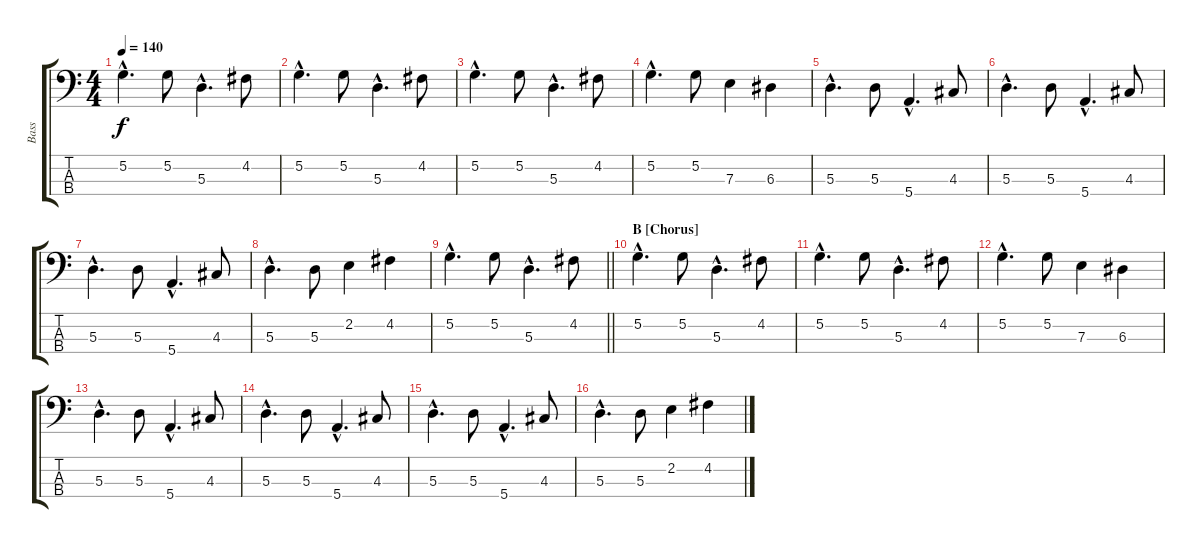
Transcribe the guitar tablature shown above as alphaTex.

\track ("Bass" "Bass") {instrument electricbassfinger}
\staff {score tabs}
\tuning (G2 D2 A1 E1) {hide}
\ts (4 4)
\tempo 140
\clef f4
\ks c
5.2{hac}.4{d dy f} 5.2.8 5.3{hac}.4{d} 4.2.8 |
5.2{hac}.4{d} 5.2.8 5.3{hac}.4{d} 4.2.8 |
5.2{hac}.4{d} 5.2.8 5.3{hac}.4{d} 4.2.8 |
5.2{hac}.4{d} 5.2.8 7.3.4 6.3.4 |
5.3{hac}.4{d} 5.3.8 5.4{hac}.4{d} 4.3.8 |
5.3{hac}.4{d} 5.3.8 5.4{hac}.4{d} 4.3.8 |
5.3{hac}.4{d} 5.3.8 5.4{hac}.4{d} 4.3.8 |
5.3{hac}.4{d} 5.3.8 2.2.4 4.2.4 |
\barLineRight lightlight
5.2{hac}.4{d} 5.2.8 5.3{hac}.4{d} 4.2.8 |
\section ("" "B [Chorus]")
5.2{hac}.4{d} 5.2.8 5.3{hac}.4{d} 4.2.8 |
5.2{hac}.4{d} 5.2.8 5.3{hac}.4{d} 4.2.8 |
5.2{hac}.4{d} 5.2.8 7.3.4 6.3.4 |
5.3{hac}.4{d} 5.3.8 5.4{hac}.4{d} 4.3.8 |
5.3{hac}.4{d} 5.3.8 5.4{hac}.4{d} 4.3.8 |
5.3{hac}.4{d} 5.3.8 5.4{hac}.4{d} 4.3.8 |
5.3{hac}.4{d} 5.3.8 2.2.4 4.2.4
